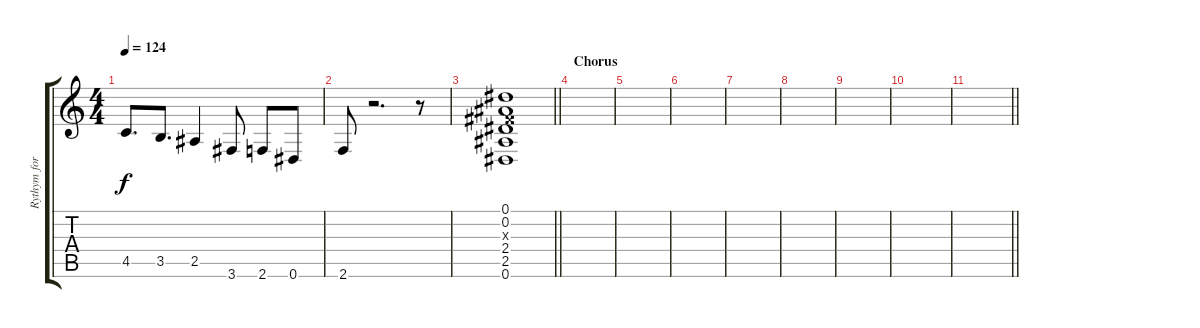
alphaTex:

\track ("Rythym for solos" "Rythym for") {instrument distortionguitar}
\staff {score tabs}
\tuning (Eb4 Bb3 Gb3 Db3 Ab2 Eb2) {hide}
\ts (4 4)
\tempo 124
\clef g2
\ks c
4.5.8{d dy f} 3.5.8{d} 2.5.4 3.6.8 2.6.8 0.6.8 |
2.6.8 r.2{d} r.8 |
\barLineRight lightlight
(0.1 0.2 0.3{x} 2.4 2.5 0.6).1 |
\section ("" "Chorus")
|
|
|
|
|
|
|
\barLineRight lightlight
